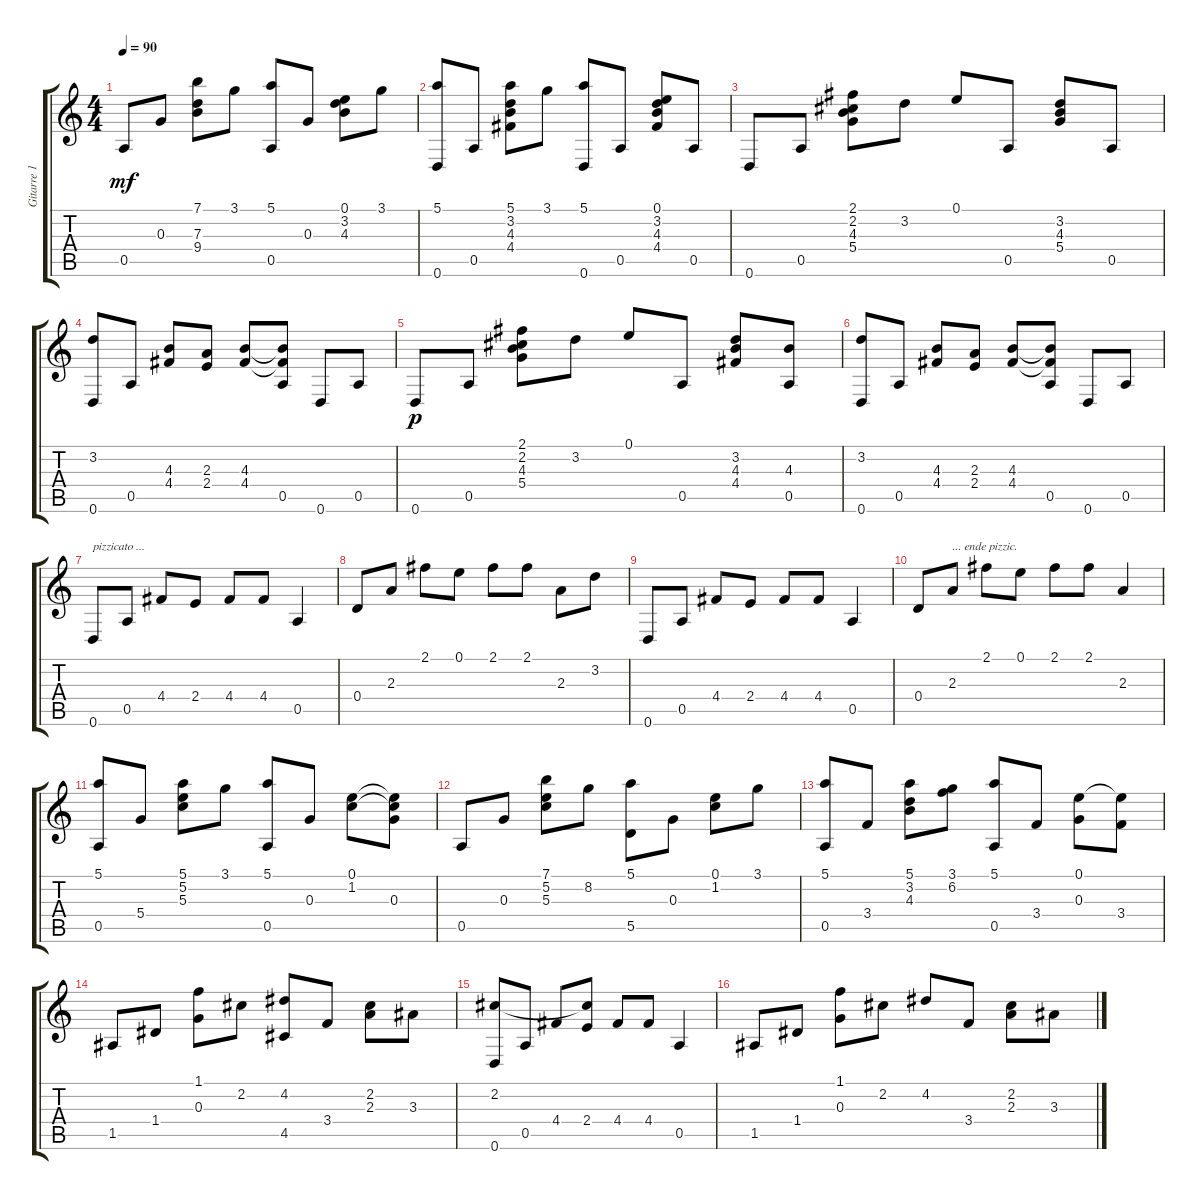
\track ("Gitarre 1" "Gitarre 1") {instrument acousticguitarnylon}
\staff {score tabs}
\tuning (E4 B3 G3 D3 A2 D2) {hide}
\ts (4 4)
\tempo 90
\clef g2
\ks c
0.5.8{dy mf} 0.3.8 (7.1 7.3 9.4).8 3.1.8 (5.1 0.5).8 0.3.8 (0.1 3.2 4.3).8 3.1.8 |
(5.1 0.6).8 0.5.8 (5.1 3.2 4.3 4.4).8 3.1.8 (5.1 0.6).8 0.5.8 (0.1 3.2 4.3 4.4).8 0.5.8 |
0.6.8 0.5.8 (2.1 2.2 4.3 5.4).8 3.2.8 0.1.8 0.5.8 (3.2 4.3 5.4).8 0.5.8 |
(3.2 0.6).8 0.5.8 (4.3 4.4).8 (2.3 2.4).8 (4.3 4.4).8 (4.3{t} 4.4{t} 0.5).8 0.6.8 0.5.8 |
0.6.8{dy p} 0.5.8 (2.1 2.2 4.3 5.4).8 3.2.8 0.1.8 0.5.8 (3.2 4.3 4.4).8 (4.3 0.5).8 |
(3.2 0.6).8 0.5.8 (4.3 4.4).8 (2.3 2.4).8 (4.3 4.4).8 (4.3{t} 4.4{t} 0.5).8 0.6.8 0.5.8 |
0.6.8{txt "pizzicato ..."} 0.5.8 4.4.8 2.4.8 4.4.8 4.4.8 0.5.4 |
0.4.8 2.3.8 2.1.8 0.1.8 2.1.8 2.1.8 2.3.8 3.2.8 |
0.6.8 0.5.8 4.4.8 2.4.8 4.4.8 4.4.8 0.5.4 |
0.4.8 2.3.8{txt "... ende pizzic."} 2.1.8 0.1.8 2.1.8 2.1.8 2.3.4 |
(5.1 0.5).8 5.4.8 (5.1 5.2 5.3).8 3.1.8 (5.1 0.5).8 0.3.8 (0.1 1.2).8 (0.1{t} 1.2{t} 0.3).8 |
0.5.8 0.3.8 (7.1 5.2 5.3).8 8.2.8 (5.1 5.5).8 0.3.8 (0.1 1.2).8 3.1.8 |
(5.1 0.5).8 3.4.8 (5.1 3.2 4.3).8 (3.1 6.2).8 (5.1 0.5).8 3.4.8 (0.1 0.3).8 (0.1{t} 3.4).8 |
1.5.8 1.4.8 (1.1 0.3).8 2.2.8 (4.2 4.5).8 3.4.8 (2.2 2.3).8 3.3.8 |
(2.2 0.6).8 0.5.8 4.4.8 (2.2{t} 2.4).8 4.4.8 4.4.8 0.5.4 |
1.5.8 1.4.8 (1.1 0.3).8 2.2.8 4.2.8 3.4.8 (2.2 2.3).8 3.3.8
